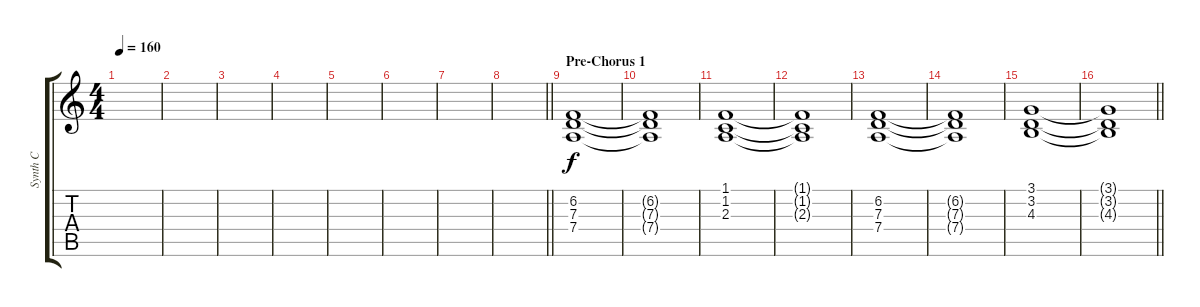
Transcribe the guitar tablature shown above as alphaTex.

\track ("Synth C" "Synth C") {instrument pad4choir}
\staff {score tabs}
\tuning (E4 B3 G3 D3 A2 E2) {hide}
\ts (4 4)
\tempo 160
\clef g2
\ks c
|
|
|
|
|
|
|
\barLineRight lightlight
|
\section ("" "Pre-Chorus 1")
(6.2 7.3 7.4).1 |
(6.2{t} 7.3{t} 7.4{t}).1 |
(1.1 1.2 2.3).1 |
(1.1{t} 1.2{t} 2.3{t}).1 |
(6.2 7.3 7.4).1 |
(6.2{t} 7.3{t} 7.4{t}).1 |
(3.1 3.2 4.3).1 |
\barLineRight lightlight
(3.1{t} 3.2{t} 4.3{t}).1
